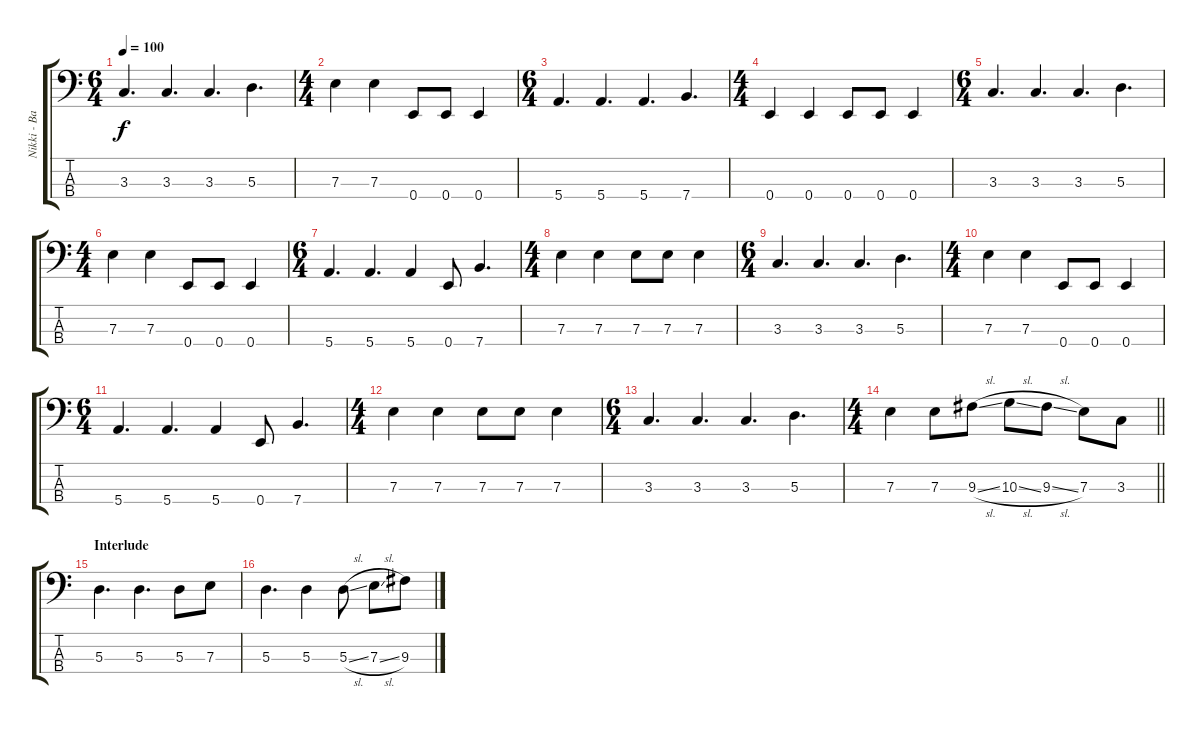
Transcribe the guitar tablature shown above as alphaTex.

\track ("Nikki - Bass" "Nikki - Ba") {instrument electricbassfinger}
\staff {score tabs}
\tuning (G2 D2 A1 E1) {hide}
\ts (6 4)
\tempo 100
\clef f4
\ks c
3.3.4{d dy f} 3.3.4{d} 3.3.4{d} 5.3.4{d} |
\ts (4 4)
7.3.4 7.3.4 0.4.8 0.4.8 0.4.4 |
\ts (6 4)
5.4.4{d} 5.4.4{d} 5.4.4{d} 7.4.4{d} |
\ts (4 4)
0.4.4 0.4.4 0.4.8 0.4.8 0.4.4 |
\ts (6 4)
3.3.4{d} 3.3.4{d} 3.3.4{d} 5.3.4{d} |
\ts (4 4)
7.3.4 7.3.4 0.4.8 0.4.8 0.4.4 |
\ts (6 4)
5.4.4{d} 5.4.4{d} 5.4.4 0.4.8 7.4.4{d} |
\ts (4 4)
7.3.4 7.3.4 7.3.8 7.3.8 7.3.4 |
\ts (6 4)
3.3.4{d} 3.3.4{d} 3.3.4{d} 5.3.4{d} |
\ts (4 4)
7.3.4 7.3.4 0.4.8 0.4.8 0.4.4 |
\ts (6 4)
5.4.4{d} 5.4.4{d} 5.4.4 0.4.8 7.4.4{d} |
\ts (4 4)
7.3.4 7.3.4 7.3.8 7.3.8 7.3.4 |
\ts (6 4)
3.3.4{d} 3.3.4{d} 3.3.4{d} 5.3.4{d} |
\ts (4 4)
\barLineRight lightlight
7.3.4 7.3.8 9.3{sl}.8 10.3{sl}.8 9.3{sl}.8 7.3.8 3.3.8 |
\section ("" "Interlude")
5.3.4{d} 5.3.4{d} 5.3.8 7.3.8 |
5.3.4{d} 5.3.4 5.3{sl}.8 7.3{sl}.8 9.3{ss}.8
